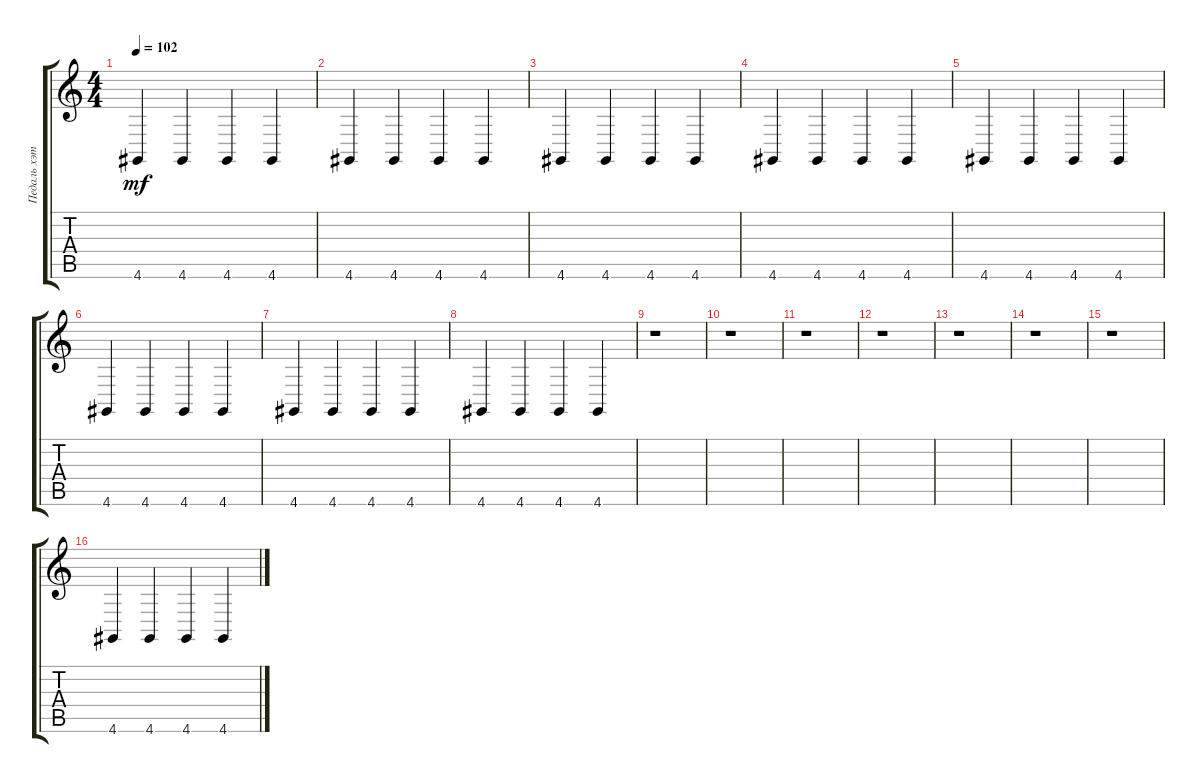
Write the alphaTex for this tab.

\track ("Педаль хэт" "Педаль хэт") {instrument acousticgrandpiano}
\staff {score tabs}
\tuning (E4 B3 G3 D3 A2 E2) {hide}
\ts (4 4)
\tempo 102
\clef g2
\ks c
4.6.4{dy mf} 4.6.4 4.6.4 4.6.4 |
4.6.4 4.6.4 4.6.4 4.6.4 |
4.6.4 4.6.4 4.6.4 4.6.4 |
4.6.4 4.6.4 4.6.4 4.6.4 |
4.6.4 4.6.4 4.6.4 4.6.4 |
4.6.4 4.6.4 4.6.4 4.6.4 |
4.6.4 4.6.4 4.6.4 4.6.4 |
4.6.4 4.6.4 4.6.4 4.6.4 |
r.1 |
r.1 |
r.1 |
r.1 |
r.1 |
r.1 |
r.1 |
4.6.4 4.6.4 4.6.4 4.6.4
